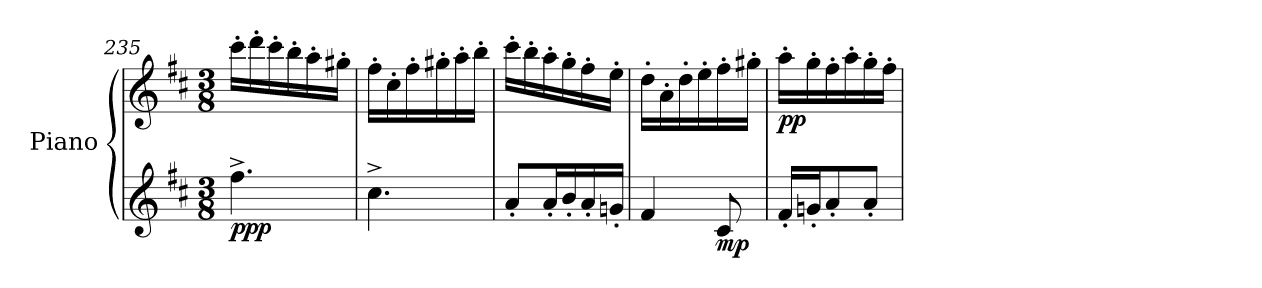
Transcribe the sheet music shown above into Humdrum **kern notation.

**kern	**kern	**dynam
*part1	*part1	*part1
*staff2	*staff1	*staff1/2
*I"Piano	*	*
*I'Pno.	*	*
*clefG2	*clefG2	*
*k[f#c#]	*k[f#c#]	*
*M3/8	*M3/8	*
*MM93	*MM93	*
=235	=235	=235
!	!	!LO:DY:b=2
!	!	!LO:DY:n=1:b
4.ff#^\	16ccc#'\LL	p pp
.	16ddd'\	.
.	16ccc#'\	.
.	16bb'\	.
.	16aa'\	.
.	16gg#X'\JJ	.
=236	=236	=236
4.cc#^\	16ff#'\LL	.
.	16cc#'\	.
.	16ff#'\	.
.	16gg#X'\	.
.	16aa'\	.
.	16bb'\JJ	.
=237	=237	=237
8a'/L	16ccc#'\LL	.
.	16bb'\	.
16a'/L	16aa'\	.
16b'/	16gg'\	.
16a'/	16ff#'\	.
16gn'/JJ	16ee'\JJ	.
=238	=238	=238
4f#/	16dd'\LL	.
.	16a'\	.
.	16dd'\	.
.	16ee'\	.
!	!	!LO:DY:b=2
8c#/	16ff#'\	mp
.	16gg#X'\JJ	.
=239	=239	=239
!	!	!LO:DY:b
16f#'/LL	16aa'\LL	pp
16gn'/J	16gg'\	.
8a'/	16ff#'\	.
.	16aa'\	.
8a'/J	16gg'\	.
.	16ff#'\JJ	.
=	=	=
*-	*-	*-
